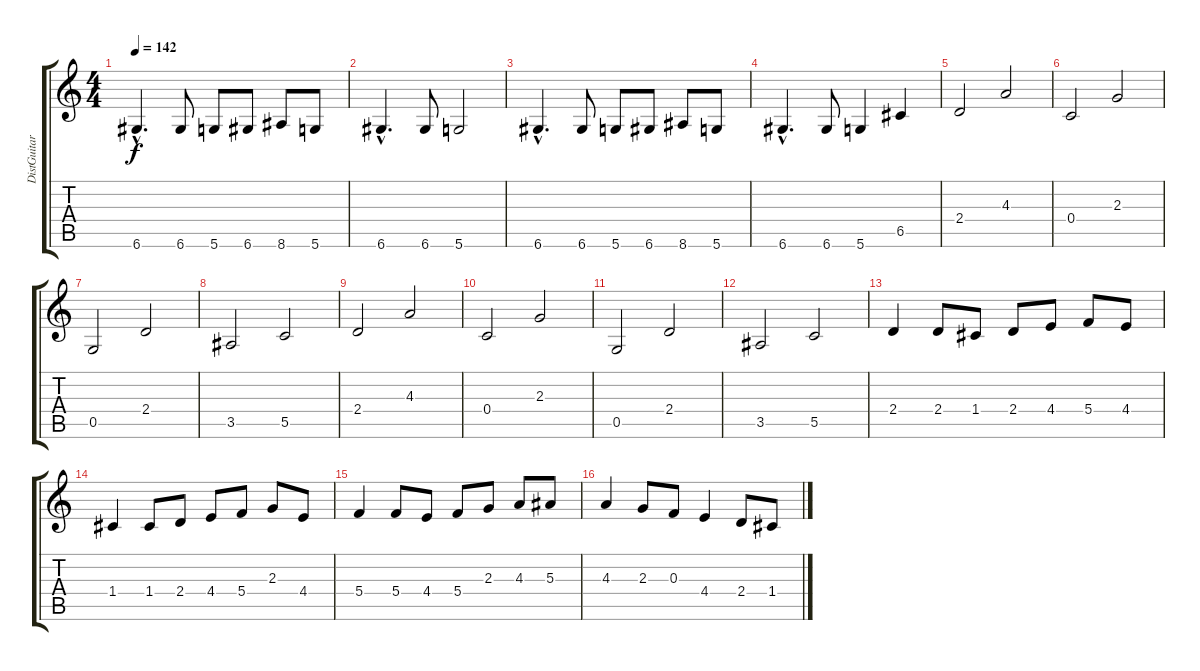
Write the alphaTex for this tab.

\track ("DistGuitar1" "DistGuitar") {instrument distortionguitar}
\staff {score tabs}
\tuning (D4 A3 F3 C3 G2 D2) {hide}
\ts (4 4)
\tempo 142
\clef g2
\ks c
6.6{hac}.4{d dy f} 6.6.8 5.6.8 6.6.8 8.6.8 5.6.8 |
6.6{hac}.4{d} 6.6.8 5.6.2 |
6.6{hac}.4{d} 6.6.8 5.6.8 6.6.8 8.6.8 5.6.8 |
6.6{hac}.4{d} 6.6.8 5.6.4 6.5.4 |
2.4.2 4.3.2 |
0.4.2 2.3.2 |
0.5.2 2.4.2 |
3.5.2 5.5.2 |
2.4.2 4.3.2 |
0.4.2 2.3.2 |
0.5.2 2.4.2 |
3.5.2 5.5.2 |
2.4.4 2.4.8 1.4.8 2.4.8 4.4.8 5.4.8 4.4.8 |
1.4.4 1.4.8 2.4.8 4.4.8 5.4.8 2.3.8 4.4.8 |
5.4.4 5.4.8 4.4.8 5.4.8 2.3.8 4.3.8 5.3.8 |
4.3.4 2.3.8 0.3.8 4.4.4 2.4.8 1.4.8
